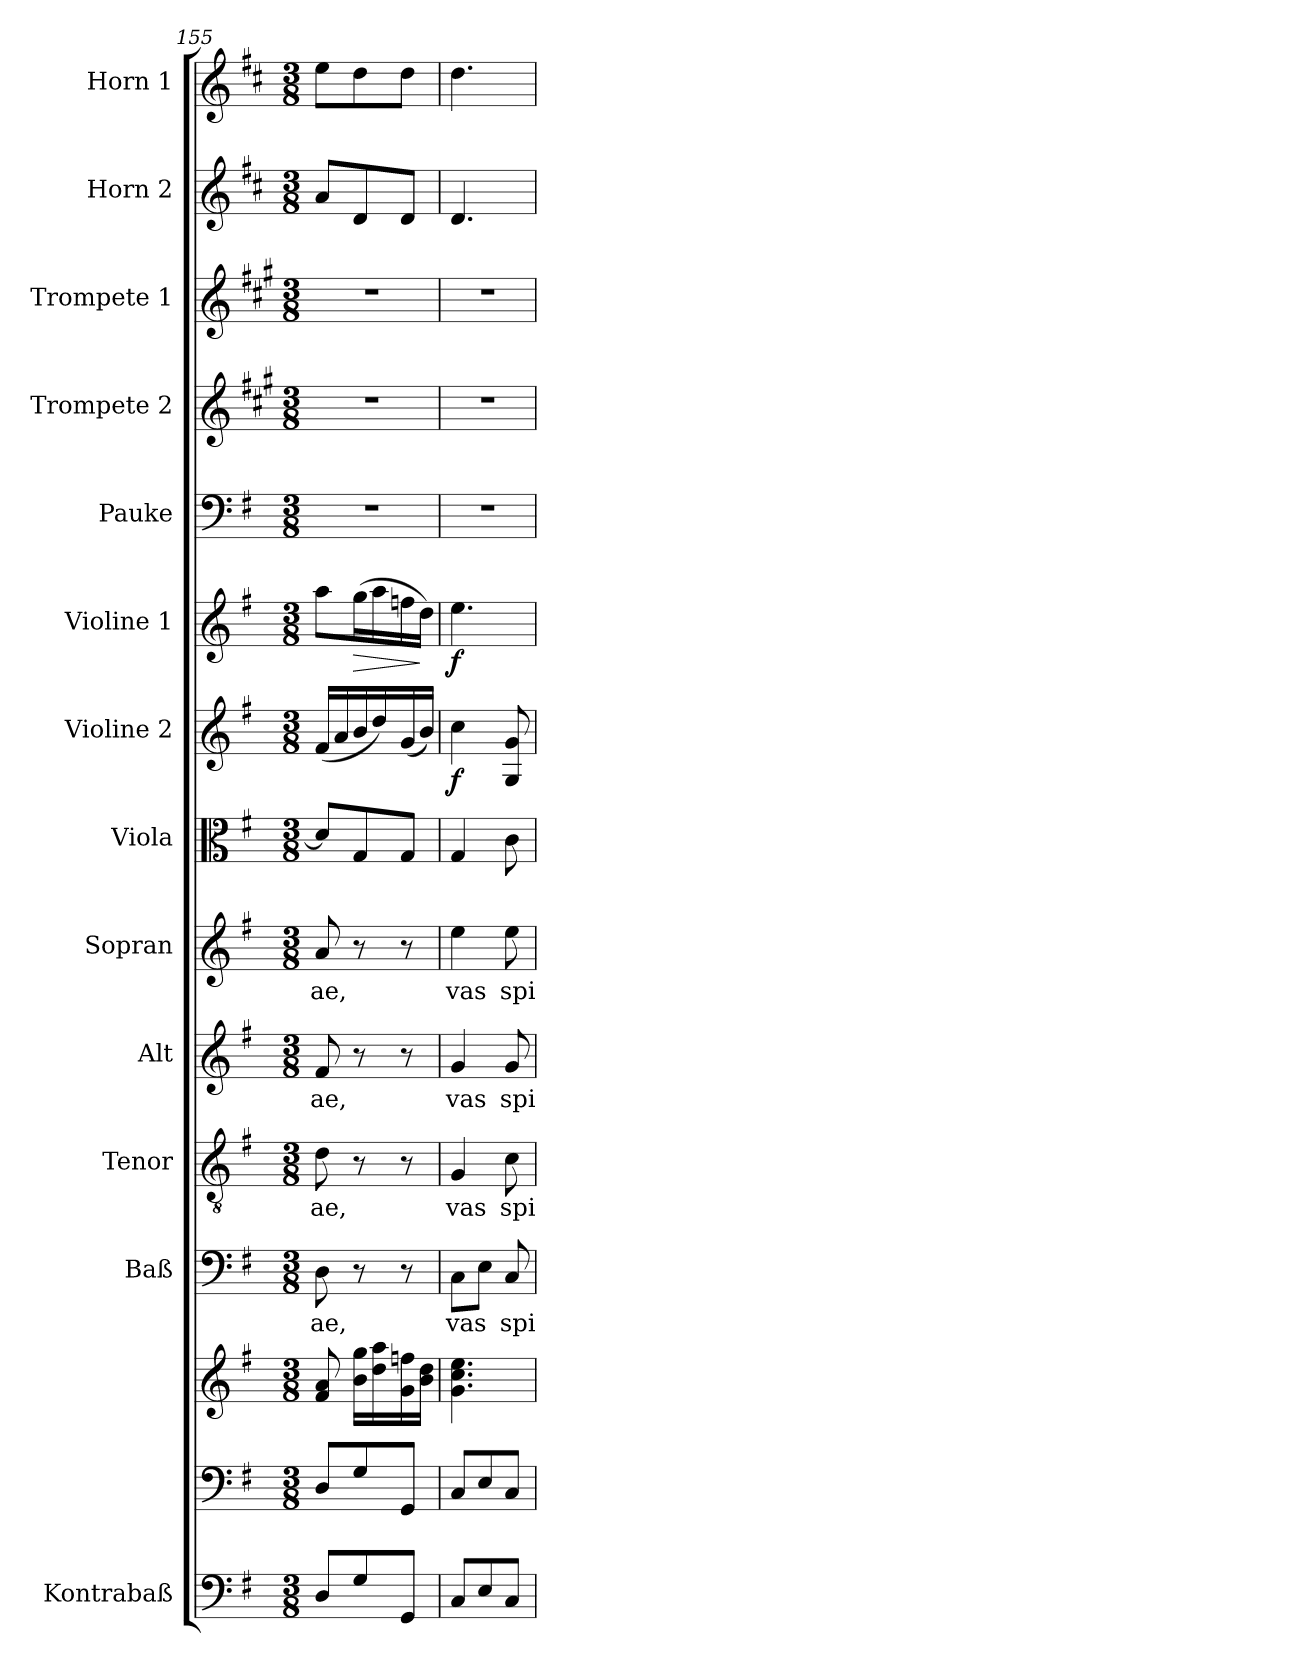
**kern	**kern	**kern	**kern	**text	**kern	**text	**kern	**text	**kern	**text	**kern	**kern	**dynam	**kern	**dynam	**kern	**kern	**kern	**kern	**kern
*part14	*part13	*part13	*part12	*part12	*part11	*part11	*part10	*part10	*part9	*part9	*part8	*part7	*part7	*part6	*part6	*part5	*part4	*part3	*part2	*part1
*staff15	*staff14	*staff13	*staff12	*staff12	*staff11	*staff11	*staff10	*staff10	*staff9	*staff9	*staff8	*staff7	*staff7	*staff6	*staff6	*staff5	*staff4	*staff3	*staff2	*staff1
*I"Kontrabaß	*	*	*I"Baß	*	*I"Tenor	*	*I"Alt	*	*I"Sopran	*	*I"Viola	*I"Violine 2	*	*I"Violine 1	*	*I"Pauke	*I"Trompete 2	*I"Trompete 1	*I"Horn 2	*I"Horn 1
*I'Kb.	*	*	*	*	*	*	*	*	*	*	*I'Vla.	*I'Vl. 2	*	*I'Vl. 1	*	*	*I'Tr. 2	*I'Tr. 1	*I'Hr. 2	*I'Hr. 1
*clefF4	*clefF4	*clefG2	*clefF4	*	*clefGv2	*	*clefG2	*	*clefG2	*	*clefC3	*clefG2	*	*clefG2	*	*clefF4	*clefG2	*clefG2	*clefG2	*clefG2
*ITrd7c12	*	*	*	*	*	*	*	*	*	*	*	*	*	*	*	*	*ITrd1c2	*ITrd1c2	*ITrd4c7	*ITrd4c7
*k[f#]	*k[f#]	*k[f#]	*k[f#]	*	*k[f#]	*	*k[f#]	*	*k[f#]	*	*k[f#]	*k[f#]	*	*k[f#]	*	*k[f#]	*k[f#]	*k[f#]	*k[f#]	*k[f#]
*G:	*G:	*G:	*G:	*	*G:	*	*G:	*	*G:	*	*G:	*G:	*	*G:	*	*G:	*G:	*G:	*G:	*G:
*M3/8	*M3/8	*M3/8	*M3/8	*	*M3/8	*	*M3/8	*	*M3/8	*	*M3/8	*M3/8	*	*M3/8	*	*M3/8	*M3/8	*M3/8	*M3/8	*M3/8
=155	=155	=155	=155	=155	=155	=155	=155	=155	=155	=155	=155	=155	=155	=155	=155	=155	=155	=155	=155	=155
!	!	!	!	!LO:LY:b	!	!LO:LY:b	!	!LO:LY:b	!	!LO:LY:b	!	!	!	!	!	!	!	!	!	!
8DD/L	8D/L	8f#/ 8a/	8D\	-ae,	8d\	-ae,	8f#/	-ae,	8a/	-ae,	8d/L]	(<16f#/LL	.	8aa\L	.	4.r	4.r	4.r	8d/L	8a\L
.	.	.	.	.	.	.	.	.	.	.	.	16a/	.	.	.	.	.	.	.	.
!	!	!	!	!	!	!	!	!	!	!	!	!	!	!	!LO:HP:b	!	!	!	!	!
8GG/	8G/	16b\ 16gg\LL	8r	.	8r	.	8r	.	8r	.	8G/	16b/	.	(>16gg\L	>	.	.	.	8G/	8g\
.	.	16dd\ 16aa\	.	.	.	.	.	.	.	.	.	16dd/)	.	16aa\	.	.	.	.	.	.
8GGG/J	8GG/J	16g\ 16ffn\	8r	.	8r	.	8r	.	8r	.	8G/J	(<16g/	.	16ffn\	.	.	.	.	8G/J	8g\J
.	.	16b\ 16dd\JJ	.	.	.	.	.	.	.	.	.	16b/JJ)	.	16dd\JJ)	]	.	.	.	.	.
=156	=156	=156	=156	=156	=156	=156	=156	=156	=156	=156	=156	=156	=156	=156	=156	=156	=156	=156	=156	=156
!	!	!	!	!LO:LY:b	!	!LO:LY:b	!	!LO:LY:b	!	!LO:LY:b	!	!	!LO:DY:b	!	!LO:DY:b	!	!	!	!	!
8CC/L	8C/L	4.g\ 4.cc\ 4.ee\	8C\L	vas	4G/	vas	4g/	vas	4ee\	vas	4G/	4cc\	f	4.ee\	f	4.r	4.r	4.r	4.G/	4.g\
8EE/	8E/	.	8E\J	.	.	.	.	.	.	.	.	.	.	.	.	.	.	.	.	.
!	!	!	!	!LO:LY:b	!	!LO:LY:b	!	!LO:LY:b	!	!LO:LY:b	!	!	!	!	!	!	!	!	!	!
8CC/J	8C/J	.	8C/	spi-	8c\	spi-	8g/	spi-	8ee\	spi-	8c\	8G/ 8g/	.	.	.	.	.	.	.	.
=	=	=	=	=	=	=	=	=	=	=	=	=	=	=	=	=	=	=	=	=
*-	*-	*-	*-	*-	*-	*-	*-	*-	*-	*-	*-	*-	*-	*-	*-	*-	*-	*-	*-	*-
